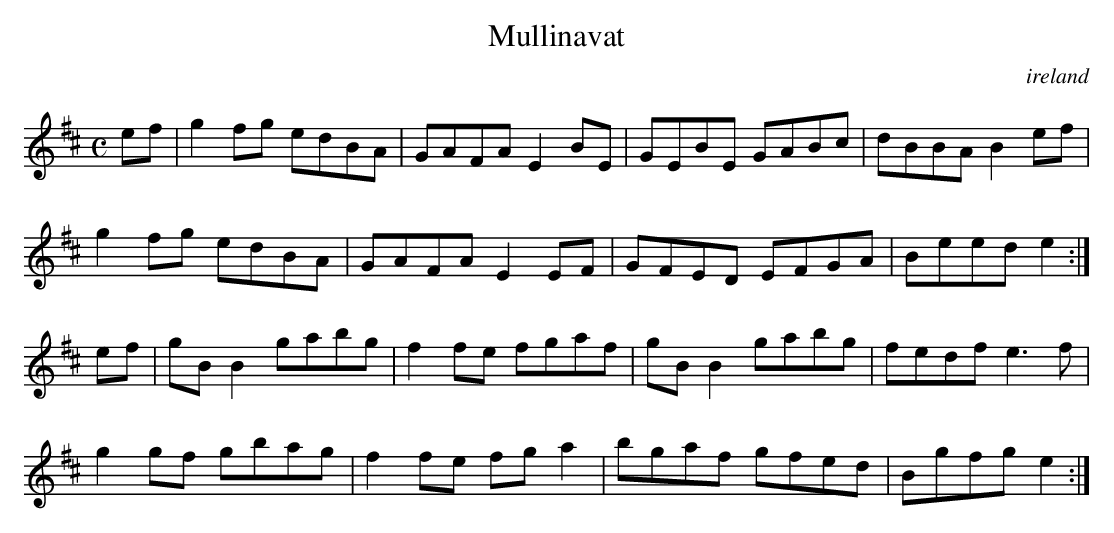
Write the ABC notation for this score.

X:1
T:Mullinavat
O:ireland
M:C
L:1/8
K:E Dorian
ef|g2fg edBA|GAFA E2BE|GEBE GABc|dBBA B2ef|!
g2fg edBA|GAFA E2EF|GFED EFGA|Beed e2:|!
ef|gBB2 gabg|f2fe fgaf|gBB2 gabg|fedf e3f|!
g2gf gbag|f2fe fga2|bgaf gfed|Bgfg e2:|!
